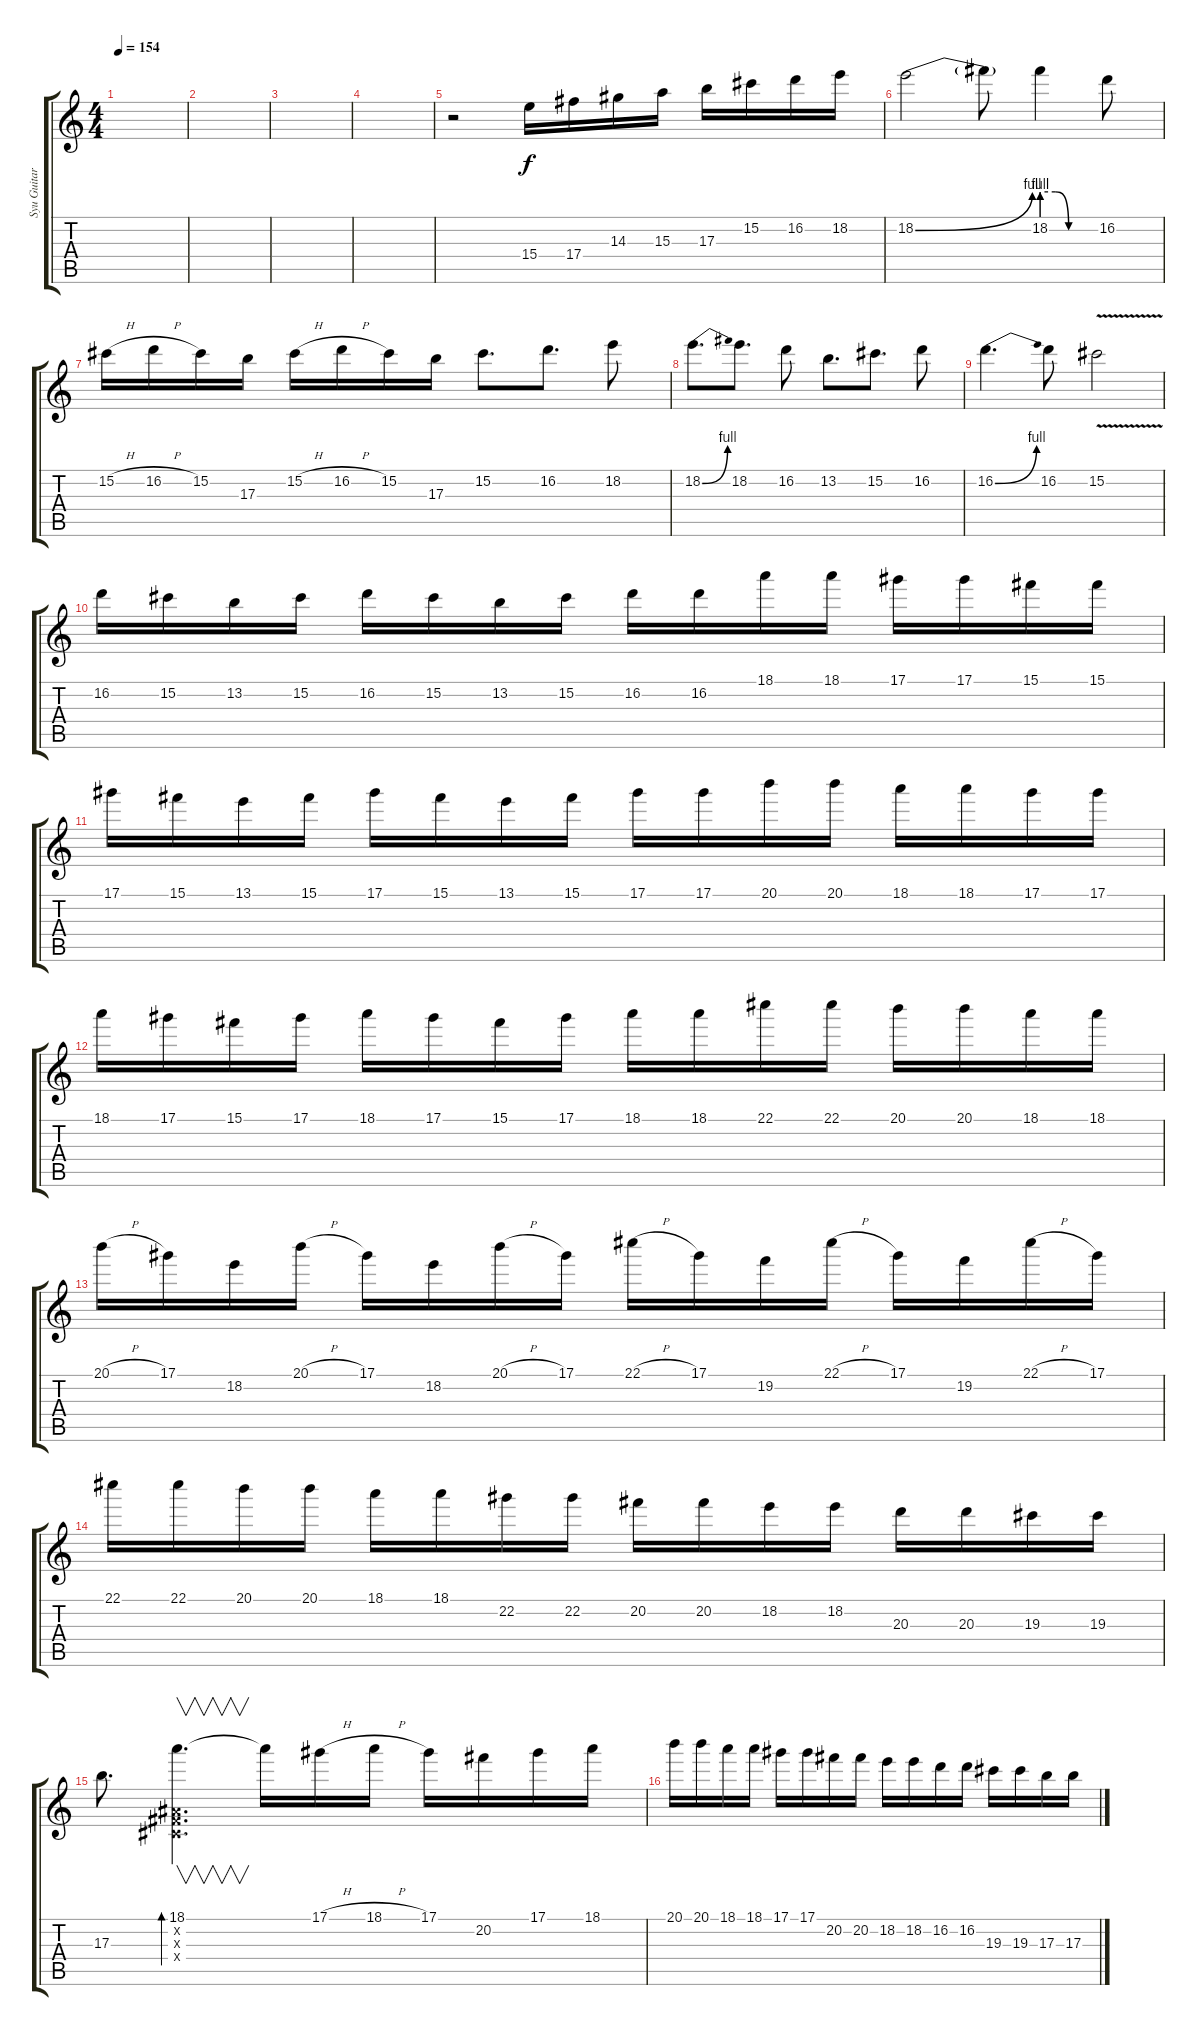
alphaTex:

\track ("Syu Guitar Solo" "Syu Guitar") {instrument distortionguitar}
\staff {score tabs}
\tuning (Eb4 Bb3 Gb3 Db3 Ab2 Eb2) {hide}
\ts (4 4)
\tempo 154
\clef g2
\ks c
|
|
|
|
r.2 15.4.16 17.4.16 14.3.16 15.3.16 17.3.16 15.2.16 16.2.16 18.2.16 |
18.2{be (bend 0 0 60 4)}.2 18.2{t}.8 18.2{be (custom 0 4 15 4 30 0 60 0)}.4 16.2.8 |
15.2{h}.16 16.2{h}.16 15.2.16 17.3.16 15.2{h}.16 16.2{h}.16 15.2.16 17.3.16 15.2.8{d} 16.2.8{d} 18.2.8 |
18.2{be (bend 0 0 60 4)}.8{d} 18.2.8{d} 16.2.8 13.2.8{d} 15.2.8{d} 16.2.8 |
16.2{be (bend 0 0 60 4)}.4{d} 16.2.8 15.2{v}.2 |
16.2.16 15.2.16 13.2.16 15.2.16 16.2.16 15.2.16 13.2.16 15.2.16 16.2.16 16.2.16 18.1.16 18.1.16 17.1.16 17.1.16 15.1.16 15.1.16 |
17.1.16 15.1.16 13.1.16 15.1.16 17.1.16 15.1.16 13.1.16 15.1.16 17.1.16 17.1.16 20.1.16 20.1.16 18.1.16 18.1.16 17.1.16 17.1.16 |
18.1.16 17.1.16 15.1.16 17.1.16 18.1.16 17.1.16 15.1.16 17.1.16 18.1.16 18.1.16 22.1.16 22.1.16 20.1.16 20.1.16 18.1.16 18.1.16 |
20.1{h}.16 17.1.16 18.2.16 20.1{h}.16 17.1.16 18.2.16 20.1{h}.16 17.1.16 22.1{h}.16 17.1.16 19.2.16 22.1{h}.16 17.1.16 19.2.16 22.1{h}.16 17.1.16 |
22.1.16 22.1.16 20.1.16 20.1.16 18.1.16 18.1.16 22.2.16 22.2.16 20.2.16 20.2.16 18.2.16 18.2.16 20.3.16 20.3.16 19.3.16 19.3.16 |
17.3.8{d} (18.1 0.2{x} 0.3{x} 0.4{x}).4{v d bd 240} 18.1{t}.16 17.1{h}.16 18.1{h}.16 17.1.16 20.2.16 17.1.16 18.1.16 |
20.1.16 20.1.16 18.1.16 18.1.16 17.1.16 17.1.16 20.2.16 20.2.16 18.2.16 18.2.16 16.2.16 16.2.16 19.3.16 19.3.16 17.3.16 17.3.16
